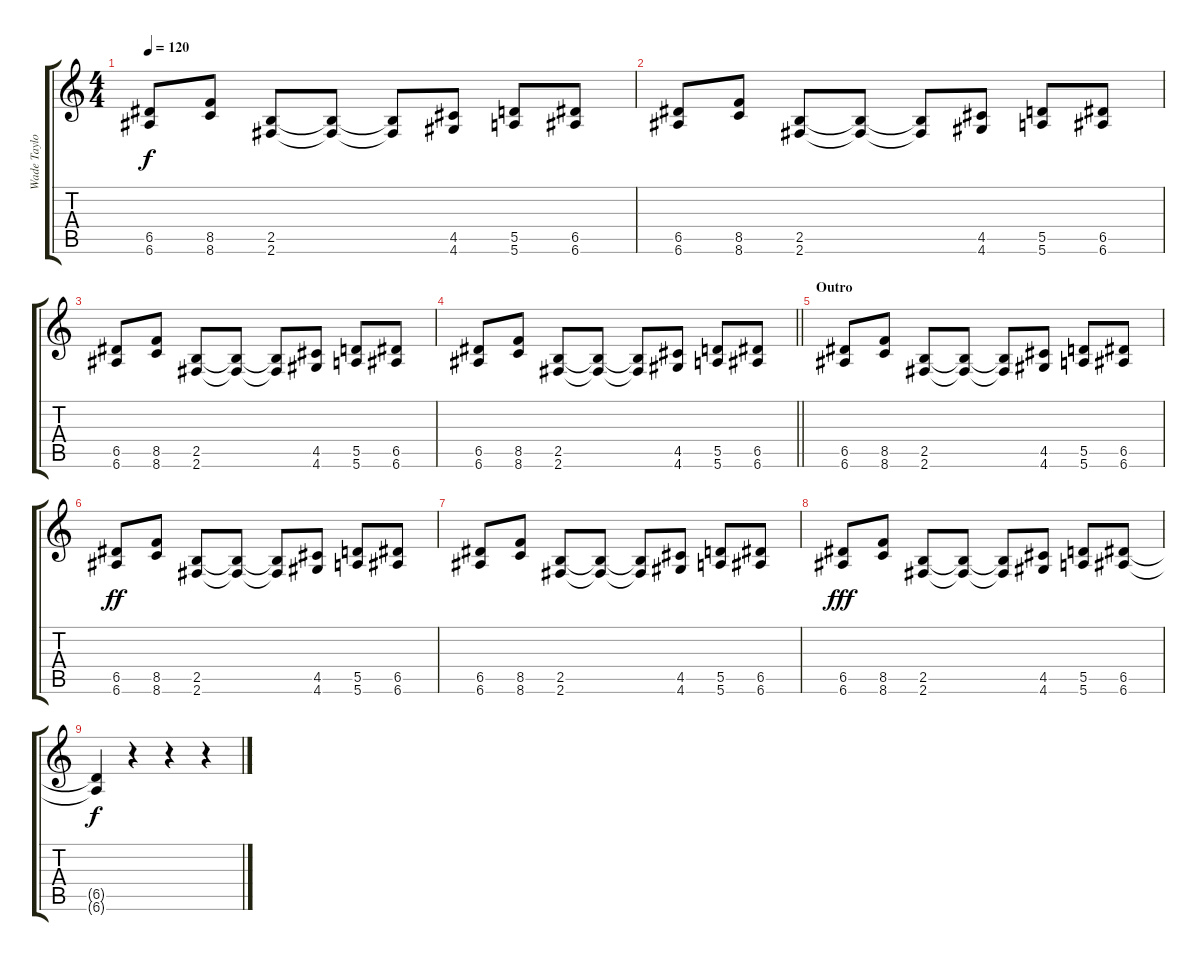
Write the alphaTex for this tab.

\track ("Wade Taylor" "Wade Taylo") {instrument overdrivenguitar}
\staff {score tabs}
\tuning (E4 B3 G3 D3 A2 E2) {hide}
\ts (4 4)
\tempo 120
\clef g2
\ks c
(6.5 6.6).8{dy f} (8.5 8.6).8 (2.5 2.6).8 (2.5{t} 2.6{t}).8 (2.5{t} 2.6{t}).8 (4.5 4.6).8 (5.5 5.6).8 (6.5 6.6).8 |
(6.5 6.6).8 (8.5 8.6).8 (2.5 2.6).8 (2.5{t} 2.6{t}).8 (2.5{t} 2.6{t}).8 (4.5 4.6).8 (5.5 5.6).8 (6.5 6.6).8 |
(6.5 6.6).8 (8.5 8.6).8 (2.5 2.6).8 (2.5{t} 2.6{t}).8 (2.5{t} 2.6{t}).8 (4.5 4.6).8 (5.5 5.6).8 (6.5 6.6).8 |
\barLineRight lightlight
(6.5 6.6).8 (8.5 8.6).8 (2.5 2.6).8 (2.5{t} 2.6{t}).8 (2.5{t} 2.6{t}).8 (4.5 4.6).8 (5.5 5.6).8 (6.5 6.6).8 |
\section ("" "Outro")
(6.5 6.6).8 (8.5 8.6).8 (2.5 2.6).8 (2.5{t} 2.6{t}).8 (2.5{t} 2.6{t}).8 (4.5 4.6).8 (5.5 5.6).8 (6.5 6.6).8 |
(6.5 6.6).8{dy ff} (8.5 8.6).8 (2.5 2.6).8 (2.5{t} 2.6{t}).8 (2.5{t} 2.6{t}).8 (4.5 4.6).8 (5.5 5.6).8 (6.5 6.6).8 |
(6.5 6.6).8 (8.5 8.6).8 (2.5 2.6).8 (2.5{t} 2.6{t}).8 (2.5{t} 2.6{t}).8 (4.5 4.6).8 (5.5 5.6).8 (6.5 6.6).8 |
(6.5 6.6).8{dy fff} (8.5 8.6).8 (2.5 2.6).8 (2.5{t} 2.6{t}).8 (2.5{t} 2.6{t}).8 (4.5 4.6).8 (5.5 5.6).8 (6.5 6.6).8 |
(6.5{t} 6.6{t}).4{dy f} r.4 r.4 r.4
